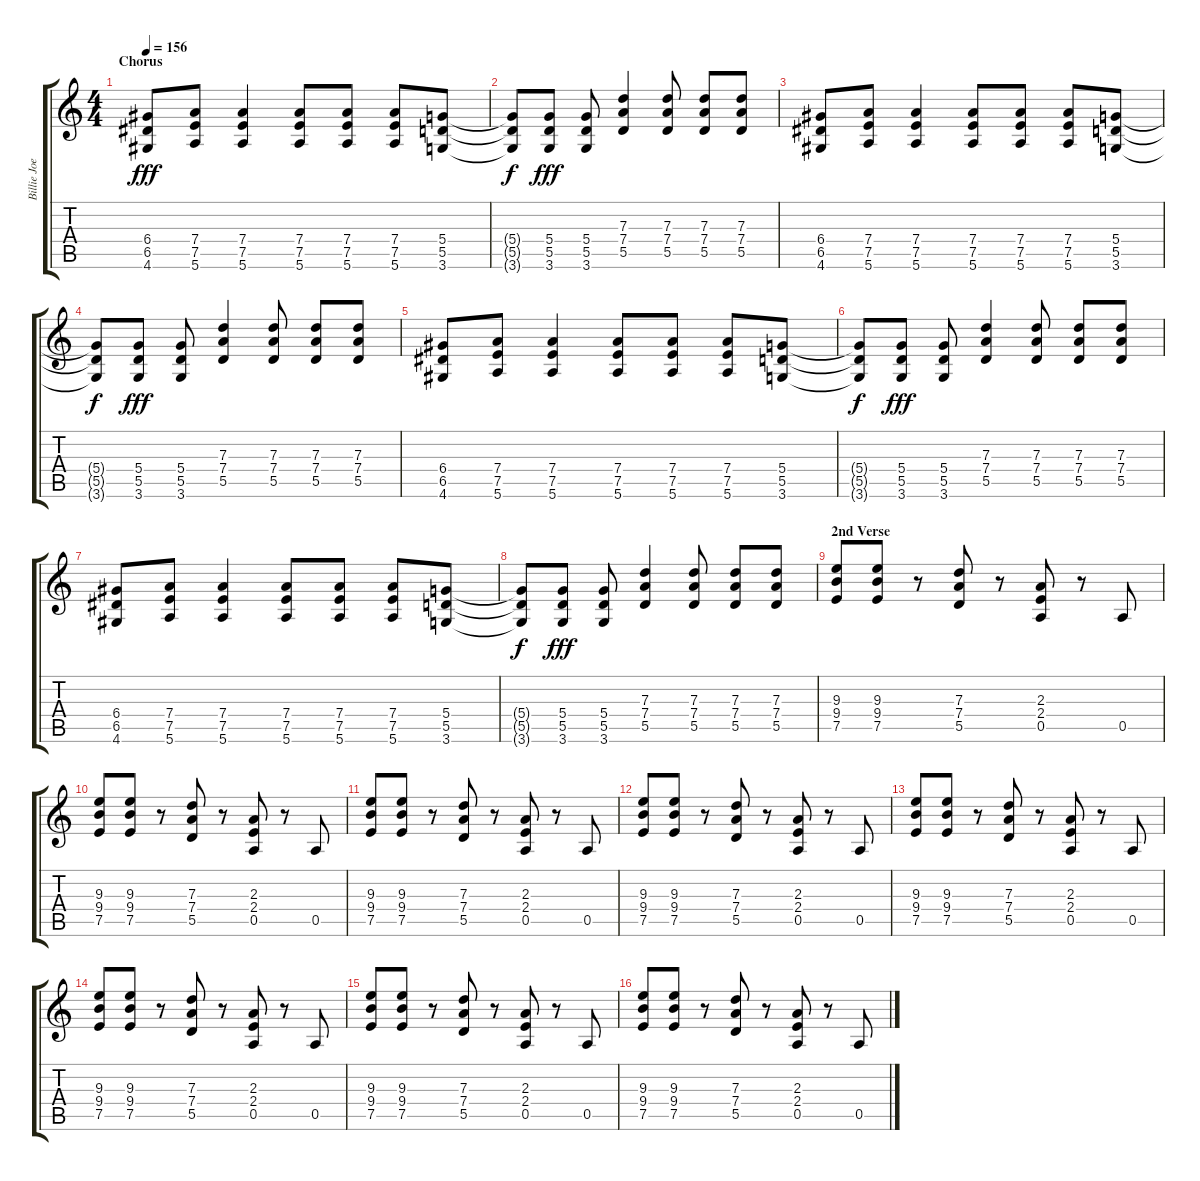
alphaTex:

\track ("Billie Joe Armstrong (Guitar Double)" "Billie Joe") {instrument distortionguitar}
\staff {score tabs}
\tuning (E4 B3 G3 D3 A2 E2) {hide}
\ts (4 4)
\section ("" "Chorus")
\tempo 156
\clef g2
\ks c
(6.4 6.5 4.6).8{dy fff} (7.4 7.5 5.6).8 (7.4 7.5 5.6).4 (7.4 7.5 5.6).8 (7.4 7.5 5.6).8 (7.4 7.5 5.6).8 (5.4 5.5 3.6).8 |
(5.4{t} 5.5{t} 3.6{t}).8{dy f} (5.4 5.5 3.6).8{dy fff} (5.4 5.5 3.6).8 (7.3 7.4 5.5).4 (7.3 7.4 5.5).8 (7.3 7.4 5.5).8 (7.3 7.4 5.5).8 |
(6.4 6.5 4.6).8 (7.4 7.5 5.6).8 (7.4 7.5 5.6).4 (7.4 7.5 5.6).8 (7.4 7.5 5.6).8 (7.4 7.5 5.6).8 (5.4 5.5 3.6).8 |
(5.4{t} 5.5{t} 3.6{t}).8{dy f} (5.4 5.5 3.6).8{dy fff} (5.4 5.5 3.6).8 (7.3 7.4 5.5).4 (7.3 7.4 5.5).8 (7.3 7.4 5.5).8 (7.3 7.4 5.5).8 |
(6.4 6.5 4.6).8 (7.4 7.5 5.6).8 (7.4 7.5 5.6).4 (7.4 7.5 5.6).8 (7.4 7.5 5.6).8 (7.4 7.5 5.6).8 (5.4 5.5 3.6).8 |
(5.4{t} 5.5{t} 3.6{t}).8{dy f} (5.4 5.5 3.6).8{dy fff} (5.4 5.5 3.6).8 (7.3 7.4 5.5).4 (7.3 7.4 5.5).8 (7.3 7.4 5.5).8 (7.3 7.4 5.5).8 |
(6.4 6.5 4.6).8 (7.4 7.5 5.6).8 (7.4 7.5 5.6).4 (7.4 7.5 5.6).8 (7.4 7.5 5.6).8 (7.4 7.5 5.6).8 (5.4 5.5 3.6).8 |
(5.4{t} 5.5{t} 3.6{t}).8{dy f} (5.4 5.5 3.6).8{dy fff} (5.4 5.5 3.6).8 (7.3 7.4 5.5).4 (7.3 7.4 5.5).8 (7.3 7.4 5.5).8 (7.3 7.4 5.5).8 |
\section ("" "2nd Verse")
(9.3 9.4 7.5).8 (9.3 9.4 7.5).8 r.8 (7.3 7.4 5.5).8 r.8 (2.3 2.4 0.5).8 r.8 0.5.8 |
(9.3 9.4 7.5).8 (9.3 9.4 7.5).8 r.8 (7.3 7.4 5.5).8 r.8 (2.3 2.4 0.5).8 r.8 0.5.8 |
(9.3 9.4 7.5).8 (9.3 9.4 7.5).8 r.8 (7.3 7.4 5.5).8 r.8 (2.3 2.4 0.5).8 r.8 0.5.8 |
(9.3 9.4 7.5).8 (9.3 9.4 7.5).8 r.8 (7.3 7.4 5.5).8 r.8 (2.3 2.4 0.5).8 r.8 0.5.8 |
(9.3 9.4 7.5).8 (9.3 9.4 7.5).8 r.8 (7.3 7.4 5.5).8 r.8 (2.3 2.4 0.5).8 r.8 0.5.8 |
(9.3 9.4 7.5).8 (9.3 9.4 7.5).8 r.8 (7.3 7.4 5.5).8 r.8 (2.3 2.4 0.5).8 r.8 0.5.8 |
(9.3 9.4 7.5).8 (9.3 9.4 7.5).8 r.8 (7.3 7.4 5.5).8 r.8 (2.3 2.4 0.5).8 r.8 0.5.8 |
(9.3 9.4 7.5).8 (9.3 9.4 7.5).8 r.8 (7.3 7.4 5.5).8 r.8 (2.3 2.4 0.5).8 r.8 0.5.8
